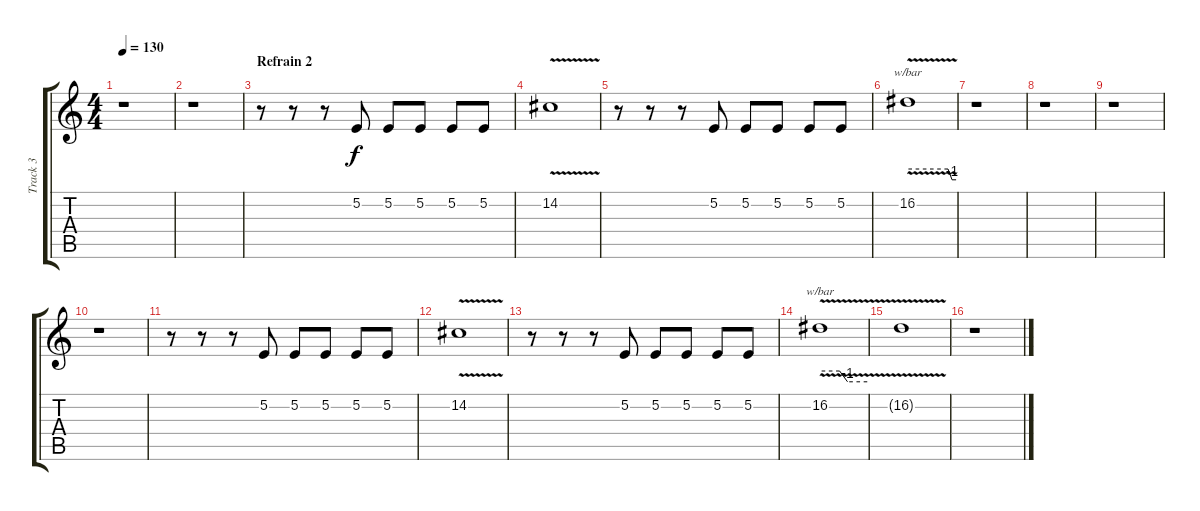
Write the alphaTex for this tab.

\track ("Track 3" "Track 3") {instrument trumpet}
\staff {score tabs}
\tuning (E4 B3 G3 D3 A2 E2) {hide}
\ts (4 4)
\tempo 130
\clef g2
\ks c
r.1{dy f} |
r.1 |
\section ("" "Refrain 2")
r.8 r.8 r.8 5.2.8 5.2.8 5.2.8 5.2.8 5.2.8 |
14.2{v}.1 |
r.8 r.8 r.8 5.2.8 5.2.8 5.2.8 5.2.8 5.2.8 |
16.2{v}.1{tbe (custom default 0 0 50 0 55 -4 60 -4)} |
r.1 |
r.1 |
r.1 |
r.1 |
r.8 r.8 r.8 5.2.8 5.2.8 5.2.8 5.2.8 5.2.8 |
14.2{v}.1 |
r.8 r.8 r.8 5.2.8 5.2.8 5.2.8 5.2.8 5.2.8 |
16.2{v}.1{tbe (custom default 0 0 25 0 35 -4 60 -4)} |
16.2{t}.1 |
r.1
